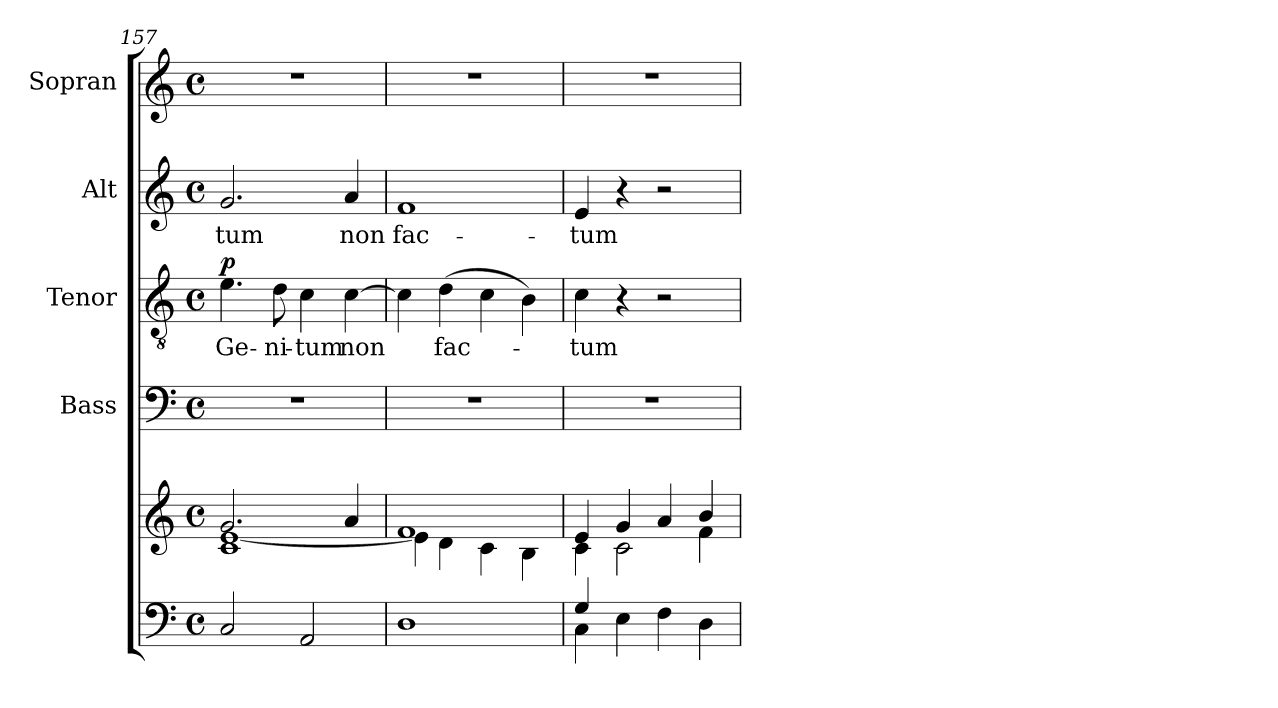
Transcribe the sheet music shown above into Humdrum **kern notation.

**kern	**kern	**kern	**kern	**text	**dynam	**kern	**text	**kern
*part5	*part5	*part4	*part3	*part3	*part3	*part2	*part2	*part1
*staff6	*staff5	*staff4	*staff3	*staff3	*staff3	*staff2	*staff2	*staff1
*	*	*I"Bass	*I"Tenor	*	*	*I"Alt	*	*I"Sopran
*	*	*I'B.	*I'T.	*	*	*I'A.	*	*I'S.
*clefF4	*clefG2	*clefF4	*clefGv2	*	*	*clefG2	*	*clefG2
*k[]	*k[]	*k[]	*k[]	*	*	*k[]	*	*k[]
*C:	*C:	*C:	*C:	*	*	*C:	*	*C:
*M4/4	*M4/4	*M4/4	*M4/4	*	*	*M4/4	*	*M4/4
*met(c)	*met(c)	*met(c)	*met(c)	*	*	*met(c)	*	*met(c)
=157	=157	=157	=157	=157	=157	=157	=157	=157
*	*^	*	*	*	*	*	*	*
!	!	!	!	!	!LO:LY:b	!LO:DY:a	!	!LO:LY:b	!
2C/	2.g/	1c [<1e	1r	4.e\	Ge-	p	2.g/	-tum	1r
!	!	!	!	!	!LO:LY:b	!	!	!	!
.	.	.	.	8d\	-ni-	.	.	.	.
!	!	!	!	!	!LO:LY:b	!	!	!	!
2AA/	.	.	.	4c\	-tum	.	.	.	.
!	!	!	!	!	!LO:LY:b	!	!	!LO:LY:b	!
.	4a/	.	.	[4c\	non	.	4a/	non	.
=158	=158	=158	=158	=158	=158	=158	=158	=158	=158
!	!	!	!	!	!	!	!	!LO:LY:b	!
1D	1f	4e\]	1r	4c\]	.	.	1f	fac-	1r
!	!	!	!	!	!LO:LY:b	!	!	!	!
.	.	4d\	.	(>4d\	fac-	.	.	.	.
.	.	4c\	.	4c\	.	.	.	.	.
.	.	4B\	.	4B\)	.	.	.	.	.
=159	=159	=159	=159	=159	=159	=159	=159	=159	=159
*^	*	*	*	*	*	*	*	*	*
!	!	!	!	!	!	!LO:LY:b	!	!	!LO:LY:b	!
4G/	4C\	4e/	4c\	1r	4c\	-tum	.	4e/	-tum	1r
2.ryy	4E\	4g/	2c\	.	4r	.	.	4r	.	.
.	4F\	4a/	.	.	2r	.	.	2r	.	.
.	4D\	4b/	4f\	.	.	.	.	.	.	.
*v	*v	*	*	*	*	*	*	*	*	*
*	*v	*v	*	*	*	*	*	*	*
=	=	=	=	=	=	=	=	=
*-	*-	*-	*-	*-	*-	*-	*-	*-
